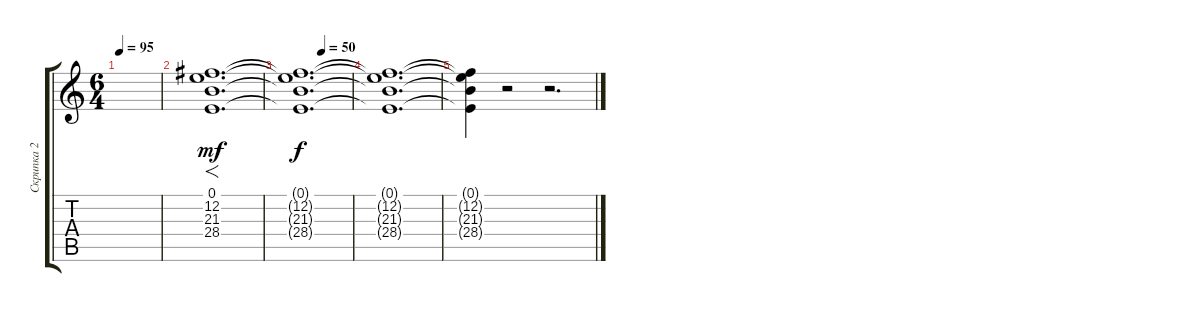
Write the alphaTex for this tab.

\track ("Скрипка 2" "Скрипка 2") {instrument stringensemble1}
\staff {score tabs}
\tuning (E4 B3 G3 D3 A2 E2) {hide}
\ts (6 4)
\tempo 95
\clef g2
\ks c
|
(0.1 12.2 21.3 28.4).1{f d dy mf} |
\tempo (50 0.5)
(0.1{t} 12.2{t} 21.3{t} 28.4{t}).1{d dy f} |
(0.1{t} 12.2{t} 21.3{t} 28.4{t}).1{d} |
(0.1{t} 12.2{t} 21.3{t} 28.4{t}).4 r.2 r.2{d}
